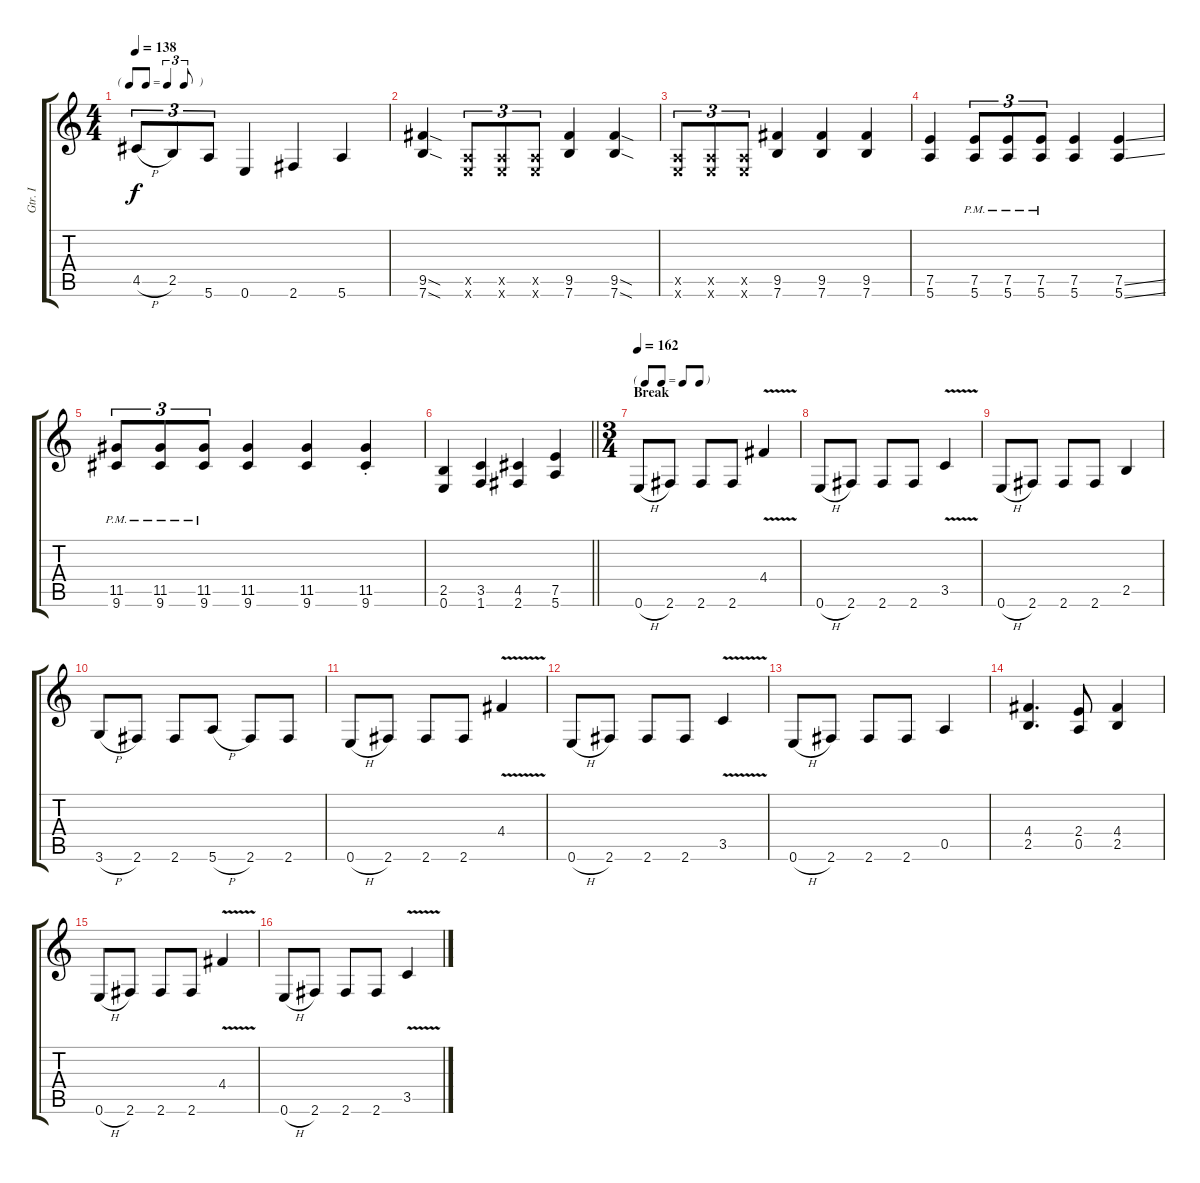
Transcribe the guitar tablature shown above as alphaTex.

\track ("Gtr. I" "Gtr. I") {instrument distortionguitar}
\staff {score tabs}
\tuning (E4 B3 G3 D3 A2 E2) {hide}
\ts (4 4)
\tf triplet8th
\tempo 138
\clef g2
\ks c
4.5{h}.8{tu (3 2) dy f} 2.5.8{tu (3 2)} 5.6.8{tu (3 2)} 0.6.4 2.6.4 5.6.4 |
(9.5{sod} 7.6{sod}).4 (0.5{x} 0.6{x}).8{tu (3 2)} (0.5{x} 0.6{x}).8{tu (3 2)} (0.5{x} 0.6{x}).8{tu (3 2)} (9.5 7.6).4 (9.5{sod} 7.6{sod}).4 |
(0.5{x} 0.6{x}).8{tu (3 2)} (0.5{x} 0.6{x}).8{tu (3 2)} (0.5{x} 0.6{x}).8{tu (3 2)} (9.5 7.6).4 (9.5 7.6).4 (9.5 7.6).4 |
(7.5 5.6).4 (7.5{pm} 5.6{pm}).8{tu (3 2)} (7.5{pm} 5.6{pm}).8{tu (3 2)} (7.5{pm} 5.6{pm}).8{tu (3 2)} (7.5 5.6).4 (7.5{ss} 5.6{ss}).4 |
(11.5{pm} 9.6{pm}).8{tu (3 2)} (11.5{pm} 9.6{pm}).8{tu (3 2)} (11.5{pm} 9.6{pm}).8{tu (3 2)} (11.5 9.6).4 (11.5 9.6).4 (11.5{st} 9.6{st}).4 |
\barLineRight lightlight
(2.5 0.6).4 (3.5 1.6).4 (4.5 2.6).4 (7.5 5.6).4 |
\ts (3 4)
\tf none
\section ("" "Break")
\tempo 162
0.6{h}.8 2.6.8 2.6.8 2.6.8 4.4{v}.4 |
0.6{h}.8 2.6.8 2.6.8 2.6.8 3.5{v}.4 |
0.6{h}.8 2.6.8 2.6.8 2.6.8 2.5.4 |
3.6{h}.8 2.6.8 2.6.8 5.6{h}.8 2.6.8 2.6.8 |
0.6{h}.8 2.6.8 2.6.8 2.6.8 4.4{v}.4 |
0.6{h}.8 2.6.8 2.6.8 2.6.8 3.5{v}.4 |
0.6{h}.8 2.6.8 2.6.8 2.6.8 0.5.4 |
(4.4 2.5).4{d} (2.4 0.5).8 (4.4 2.5).4 |
0.6{h}.8 2.6.8 2.6.8 2.6.8 4.4{v}.4 |
0.6{h}.8 2.6.8 2.6.8 2.6.8 3.5{v}.4
